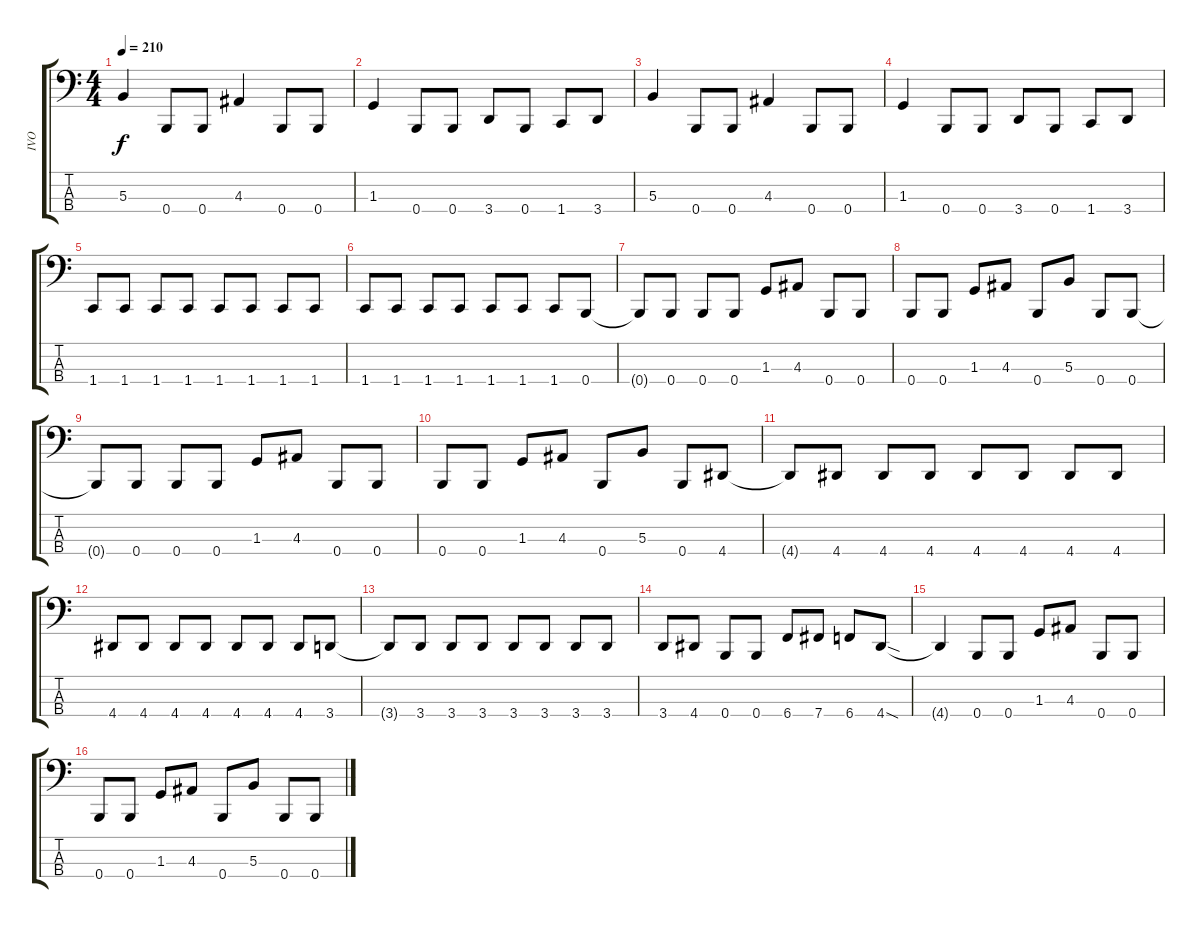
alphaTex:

\track ("IVO" "IVO") {instrument electricbasspick}
\staff {score tabs}
\tuning (E2 B1 Gb1 B0) {hide}
\ts (4 4)
\tempo 210
\clef f4
\ks c
5.3.4{dy f} 0.4.8 0.4.8 4.3.4 0.4.8 0.4.8 |
1.3.4 0.4.8 0.4.8 3.4.8 0.4.8 1.4.8 3.4.8 |
5.3.4 0.4.8 0.4.8 4.3.4 0.4.8 0.4.8 |
1.3.4 0.4.8 0.4.8 3.4.8 0.4.8 1.4.8 3.4.8 |
1.4.8 1.4.8 1.4.8 1.4.8 1.4.8 1.4.8 1.4.8 1.4.8 |
1.4.8 1.4.8 1.4.8 1.4.8 1.4.8 1.4.8 1.4.8 0.4.8 |
0.4{t}.8 0.4.8 0.4.8 0.4.8 1.3.8 4.3.8 0.4.8 0.4.8 |
0.4.8 0.4.8 1.3.8 4.3.8 0.4.8 5.3.8 0.4.8 0.4.8 |
0.4{t}.8 0.4.8 0.4.8 0.4.8 1.3.8 4.3.8 0.4.8 0.4.8 |
0.4.8 0.4.8 1.3.8 4.3.8 0.4.8 5.3.8 0.4.8 4.4.8 |
4.4{t}.8 4.4.8 4.4.8 4.4.8 4.4.8 4.4.8 4.4.8 4.4.8 |
4.4.8 4.4.8 4.4.8 4.4.8 4.4.8 4.4.8 4.4.8 3.4.8 |
3.4{t}.8 3.4.8 3.4.8 3.4.8 3.4.8 3.4.8 3.4.8 3.4.8 |
3.4.8 4.4.8 0.4.8 0.4.8 6.4.8 7.4.8 6.4.8 4.4{sod}.8 |
4.4{t}.4 0.4.8 0.4.8 1.3.8 4.3.8 0.4.8 0.4.8 |
0.4.8 0.4.8 1.3.8 4.3.8 0.4.8 5.3.8 0.4.8 0.4.8
